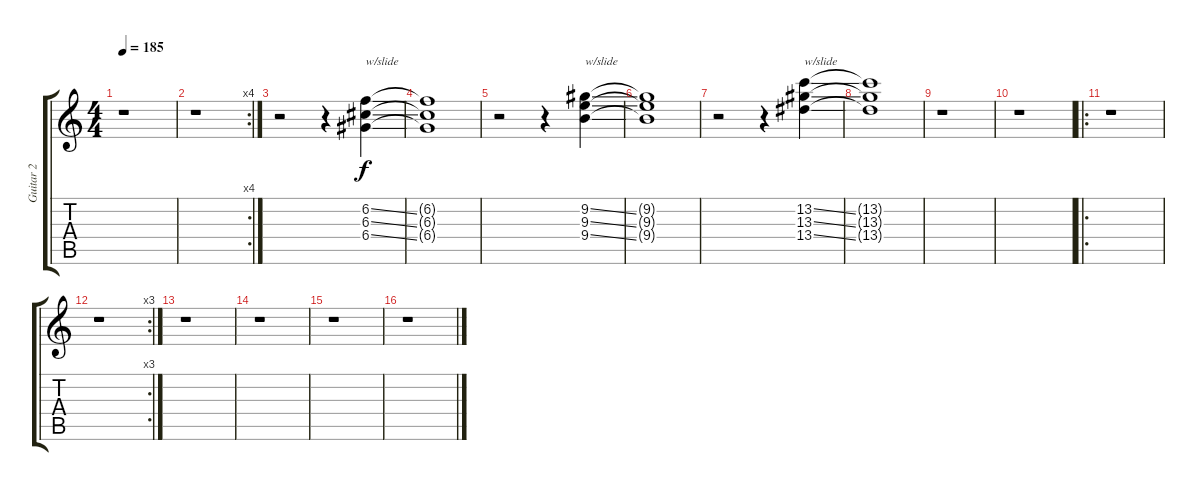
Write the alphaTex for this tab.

\track ("Guitar 2" "Guitar 2") {instrument distortionguitar}
\staff {score tabs}
\tuning (E4 B3 G3 D3 A2 E2) {hide}
\ts (4 4)
\tempo 185
\clef g2
\ks c
r.1{dy f instrument distortionguitar} |
\rc 4
r.1 |
r.2 r.4 (6.2{ss} 6.3{ss} 6.4{ss}).4{txt "w/slide"} |
(6.2{t} 6.3{t} 6.4{t}).1 |
r.2 r.4 (9.2{ss} 9.3{ss} 9.4{ss}).4{txt "w/slide"} |
(9.2{t} 9.3{t} 9.4{t}).1 |
r.2 r.4 (13.2{ss} 13.3{ss} 13.4{ss}).4{txt "w/slide"} |
(13.2{t} 13.3{t} 13.4{t}).1 |
r.1 |
r.1 |
\ro
r.1 |
\rc 3
r.1 |
r.1 |
r.1 |
r.1 |
r.1
